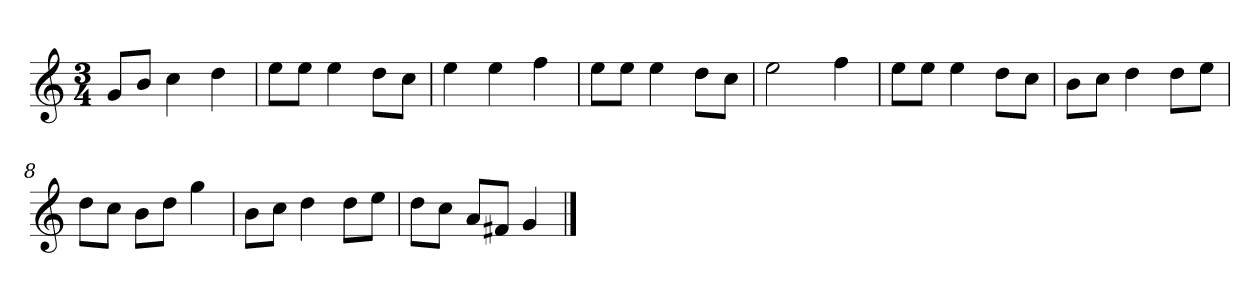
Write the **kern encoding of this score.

**kern
*part1
*staff1
*clefG2
*k[]
*C:
*M3/4
=
8g/L
8b/J
4cc
4dd
=2
8ee\L
8ee\J
4ee
8dd\L
8cc\J
=3
4ee
4ee
4ff
=4
8ee\L
8ee\J
4ee
8dd\L
8cc\J
=5y
2ee
4ff
=6
8ee\L
8ee\J
4ee
8dd\L
8cc\J
=7y
8b\L
8cc\J
4dd
8dd\L
8ee\J
=8
8dd\L
8cc\J
8b\L
8dd\J
4gg
=9
8b\L
8cc\J
4dd
8dd\L
8ee\J
=10
8dd\L
8cc\J
8a/L
8f#X/J
4g
==
*-
